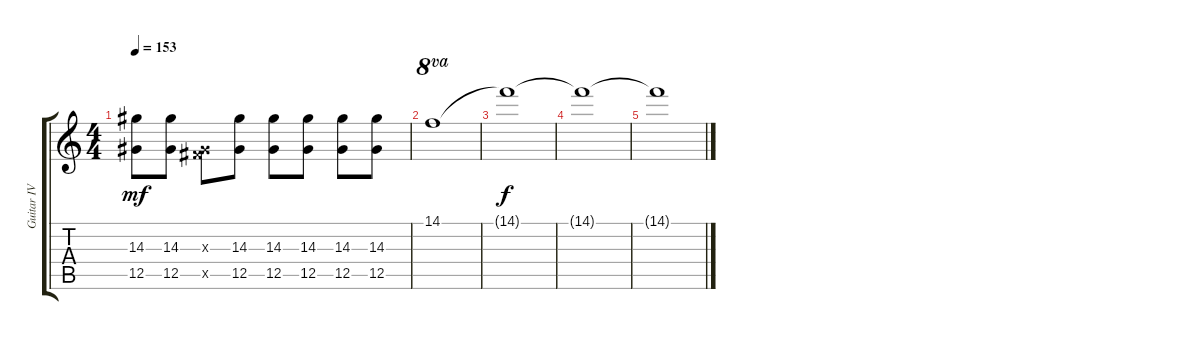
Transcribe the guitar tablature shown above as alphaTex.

\track ("Guitar IV - (Solo) Jade" "Guitar IV ") {instrument distortionguitar}
\staff {score tabs}
\tuning (Eb4 Bb3 Gb3 Db3 Ab2 Eb2) {hide}
\ts (4 4)
\tempo 153
\clef g2
\ks c
(14.3 12.5).8{dy mf} (14.3 12.5).8 (0.3{x} 12.5{x}).8 (14.3 12.5).8 (14.3 12.5).8 (14.3 12.5).8 (14.3 12.5).8 (14.3 12.5).8 |
14.1.1{ot 8va volume 0} |
14.1{t}.1{dy f} |
14.1{t}.1 |
14.1{t}.1
